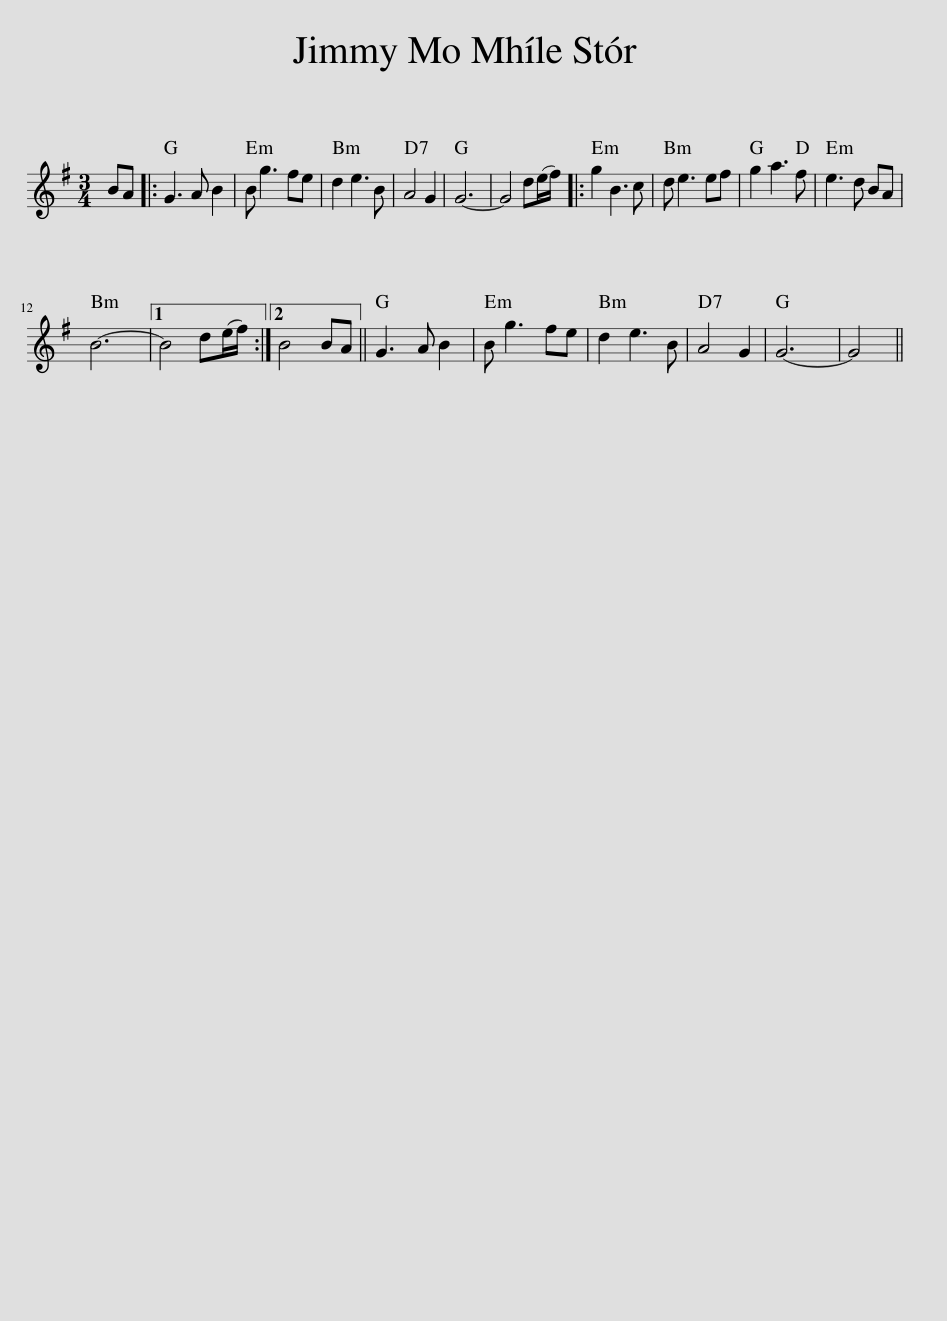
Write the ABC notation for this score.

X:1
L:1/8
M:3/4
I:linebreak $
K:G
V:1 treble
V:1
 BA |: G3 A B2 | B g3 fe | d2 e3 B | A4 G2 | %5
 G6- | G4 d(e/f/) |: g2 B3 c | d e3 ef | g2 a3 f | %10
 e3 d BA |$ B6- |1 B4 d(e/f/) :|2 B4 BA || G3 A B2 | %15
 B g3 fe | d2 e3 B | A4 G2 | G6- | G4 || %20
